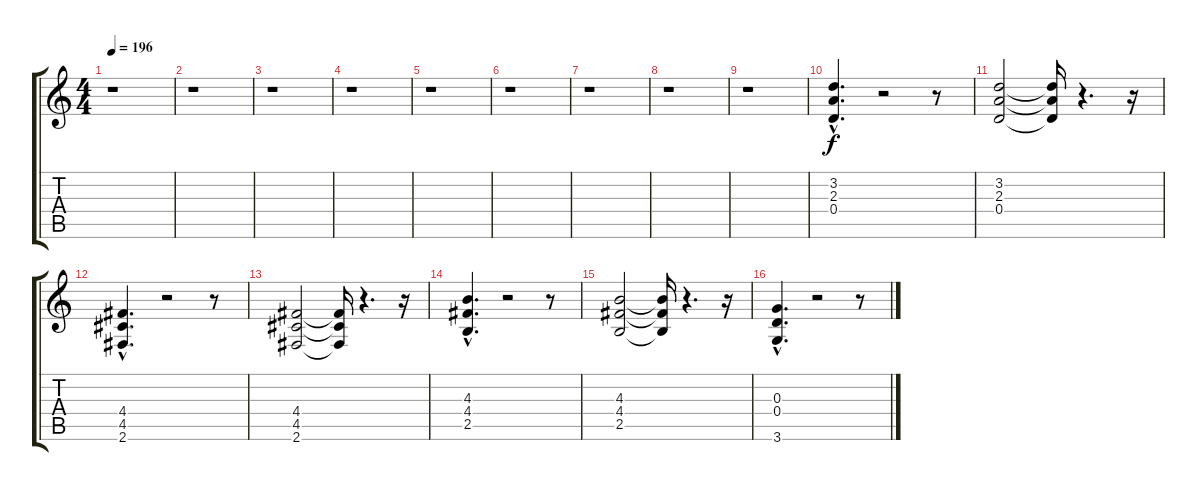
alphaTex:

\track "" {instrument overdrivenguitar}
\staff {score tabs}
\tuning (E4 B3 G3 D3 A2 E2) {hide}
\ts (4 4)
\tempo 196
\clef g2
\ks c
r.1{dy f instrument overdrivenguitar} |
r.1 |
r.1 |
r.1 |
r.1 |
r.1 |
r.1 |
r.1 |
r.1 |
(3.2{hac} 2.3{hac} 0.4{hac}).4{d} r.2 r.8 |
(3.2 2.3 0.4).2 (3.2{t} 2.3{t} 0.4{t}).16 r.4{d} r.16 |
(4.4{hac} 4.5{hac} 2.6{hac}).4{d} r.2 r.8 |
(4.4 4.5 2.6).2 (4.4{t} 4.5{t} 2.6{t}).16 r.4{d} r.16 |
(4.3{hac} 4.4{hac} 2.5{hac}).4{d} r.2 r.8 |
(4.3 4.4 2.5).2 (4.3{t} 4.4{t} 2.5{t}).16 r.4{d} r.16 |
(0.3{hac} 0.4{hac} 3.6{hac}).4{d} r.2 r.8
